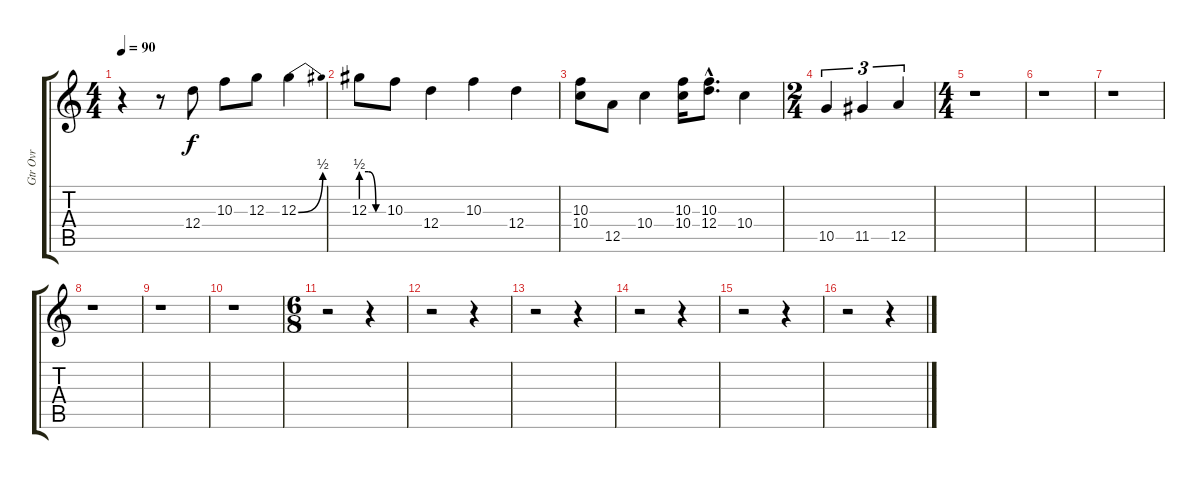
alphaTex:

\track ("Gtr Ovr" "Gtr Ovr") {instrument overdrivenguitar}
\staff {score tabs}
\tuning (E4 B3 G3 D3 A2 D2) {hide}
\ts (4 4)
\tempo 90
\clef g2
\ks c
r.4{dy f} r.8 12.4.8 10.3.8 12.3.8 12.3{be (bend 0 0 60 2)}.4 |
12.3{be (custom 0 2 20 2 40 0 60 0)}.8 10.3.8 12.4.4 10.3.4 12.4.4 |
(10.3 10.4).8 12.5.8 10.4.4 (10.3 10.4).16 (10.3{hac} 12.4{hac}).8{d} 10.4.4 |
\ts (2 4)
10.5.4{tu (3 2)} 11.5.4{tu (3 2)} 12.5.4{tu (3 2)} |
\ts (4 4)
r.1 |
r.1 |
r.1 |
r.1 |
r.1 |
r.1 |
\ts (6 8)
r.2 r.4 |
r.2 r.4 |
r.2 r.4 |
r.2 r.4 |
r.2 r.4 |
r.2 r.4
